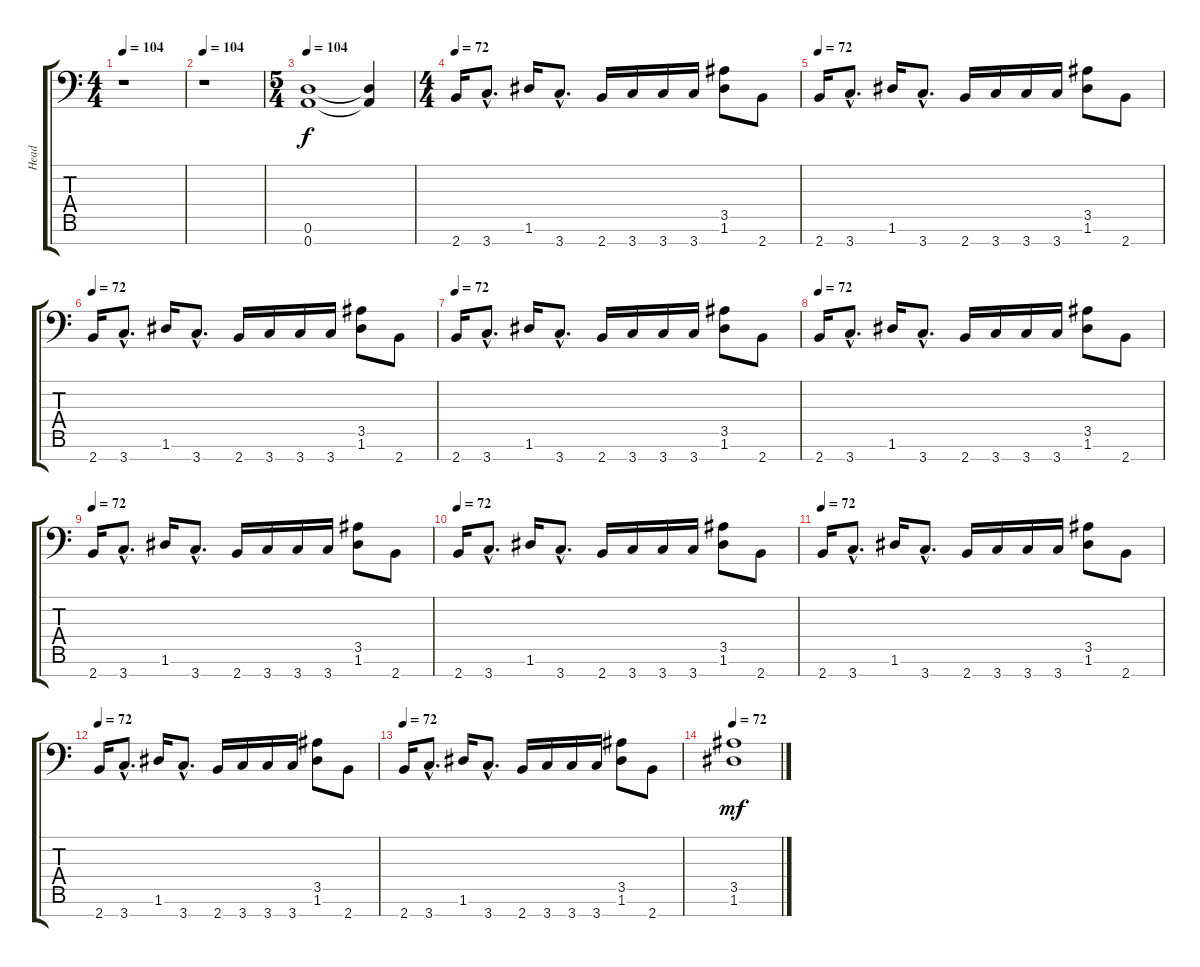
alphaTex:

\track ("Head" "Head") {instrument distortionguitar}
\staff {score tabs}
\tuning (D4 A3 F3 C3 G2 D2 A1) {hide}
\ts (4 4)
\tempo 104
\clef f4
\ks c
r.1{dy f} |
\tempo 104
r.1 |
\ts (5 4)
\tempo 104
(0.6 0.7).1 (0.6{t} 0.7{t}).4 |
\ts (4 4)
\tempo 72
2.7.16{volume 16 balance 8} 3.7{hac}.8{d} 1.6.16 3.7{hac}.8{d} 2.7.16 3.7.16 3.7.16 3.7.16 (3.5 1.6).8 2.7.8 |
\tempo 72
2.7.16{volume 16 balance 8} 3.7{hac}.8{d} 1.6.16 3.7{hac}.8{d} 2.7.16 3.7.16 3.7.16 3.7.16 (3.5 1.6).8 2.7.8 |
\tempo 72
2.7.16{volume 16 balance 8} 3.7{hac}.8{d} 1.6.16 3.7{hac}.8{d} 2.7.16 3.7.16 3.7.16 3.7.16 (3.5 1.6).8 2.7.8 |
\tempo 72
2.7.16{volume 16 balance 8} 3.7{hac}.8{d} 1.6.16 3.7{hac}.8{d} 2.7.16 3.7.16 3.7.16 3.7.16 (3.5 1.6).8 2.7.8 |
\tempo 72
2.7.16{volume 16 balance 8} 3.7{hac}.8{d} 1.6.16 3.7{hac}.8{d} 2.7.16 3.7.16 3.7.16 3.7.16 (3.5 1.6).8 2.7.8 |
\tempo 72
2.7.16{volume 16 balance 8} 3.7{hac}.8{d} 1.6.16 3.7{hac}.8{d} 2.7.16 3.7.16 3.7.16 3.7.16 (3.5 1.6).8 2.7.8 |
\tempo 72
2.7.16{volume 16 balance 8} 3.7{hac}.8{d} 1.6.16 3.7{hac}.8{d} 2.7.16 3.7.16 3.7.16 3.7.16 (3.5 1.6).8 2.7.8 |
\tempo 72
2.7.16{volume 16 balance 8} 3.7{hac}.8{d} 1.6.16 3.7{hac}.8{d} 2.7.16 3.7.16 3.7.16 3.7.16 (3.5 1.6).8 2.7.8 |
\tempo 72
2.7.16{volume 16 balance 8} 3.7{hac}.8{d} 1.6.16 3.7{hac}.8{d} 2.7.16 3.7.16 3.7.16 3.7.16 (3.5 1.6).8 2.7.8 |
\tempo 72
2.7.16{volume 16 balance 8} 3.7{hac}.8{d} 1.6.16 3.7{hac}.8{d} 2.7.16 3.7.16 3.7.16 3.7.16 (3.5 1.6).8 2.7.8 |
\tempo 72
(3.5 1.6).1{dy mf volume 10 instrument distortionguitar}
